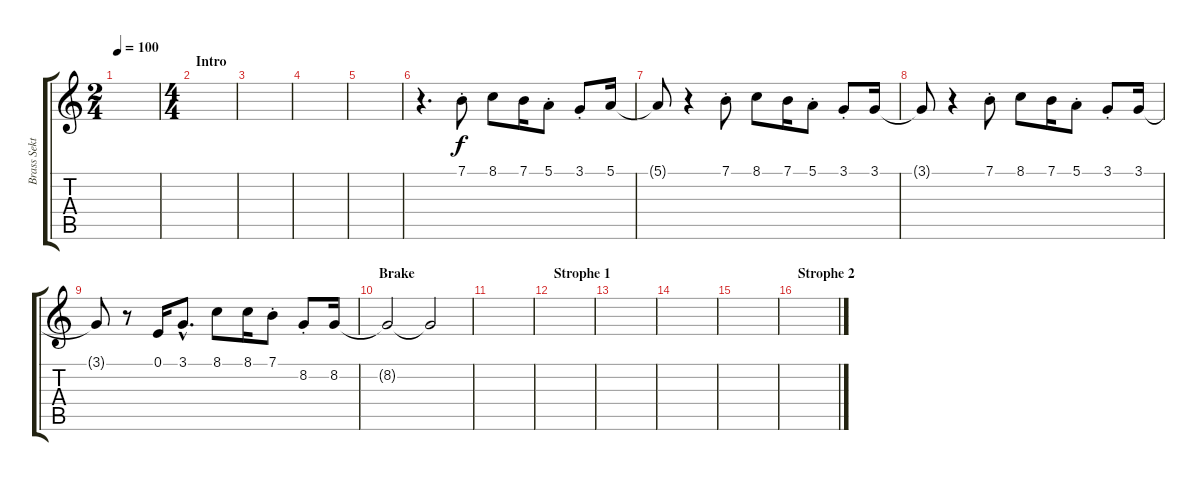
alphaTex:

\track ("Brass Sektion 2" "Brass Sekt") {instrument brasssection}
\staff {score tabs}
\tuning (E4 B3 G3 D3 A2 E2) {hide}
\ts (2 4)
\tempo 100
\clef g2
\ks c
|
\ts (4 4)
\section ("" "Intro")
|
|
|
|
r.4{d} 7.1{st}.8 8.1.8 7.1.16 5.1{st}.8 3.1{st}.8 5.1.16 |
5.1{t}.8 r.4 7.1{st}.8 8.1.8 7.1.16 5.1{st}.8 3.1{st}.8 3.1.16 |
3.1{t}.8 r.4 7.1{st}.8 8.1.8 7.1.16 5.1{st}.8 3.1{st}.8 3.1.16 |
3.1{t}.8 r.8 0.1.16 3.1{hac}.8{d} 8.1.8 8.1.16 7.1{st}.8 8.2{st}.8 8.2.16 |
\section ("" "Brake")
8.2{t}.2 8.2{t}.2 |
|
\section ("" "Strophe 1")
|
|
|
|
\section ("" "Strophe 2")
